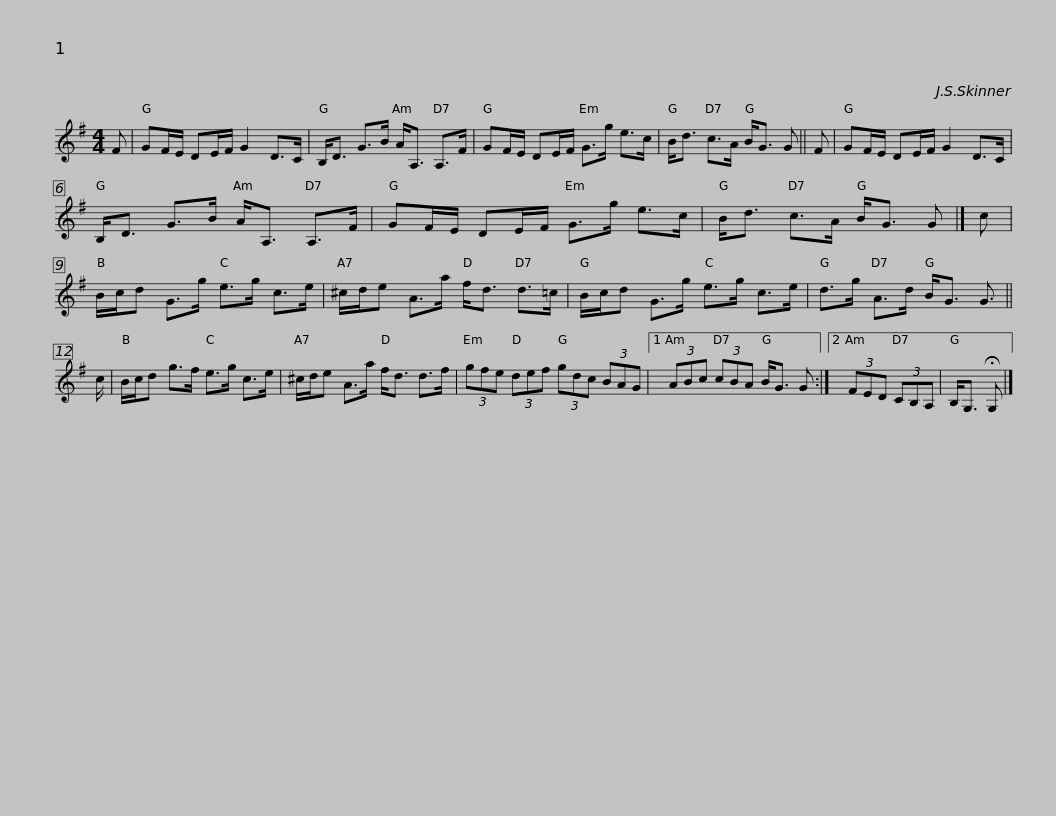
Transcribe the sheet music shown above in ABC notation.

X:1
L:1/8
M:4/4
I:linebreak $
K:G
V:1 treble
V:1
 F | GF/E/ DE/F/ G2 D>C | B,<D G>B A<A, A,>F | GF/E/ DE/F/ G>g e>c | B<d c>A B<G G || %5
 F |$ GF/E/ DE/F/ G2 D>C | B,<D G>B A<A, A,>F | GF/E/ DE/F/ G>g e>c | B<d c>A B<G G |] %10
 c |$ B/c/d G>g e>g c>e | ^c/d/e A>a f<d d>=c | B/c/d G>g e>g c>e | d>g A>d B<G G3/2 || %15
 c/ |$ B/c/d g>f e>g c>e | ^c/d/e A>a f<d d>f | (3gfe (3def (3gdc (3BAG |1 (3ABc (3cBA B<G G :|2$ %20
 (3FED (3CB,A, | B,<G, !fermata!G, |] %22
